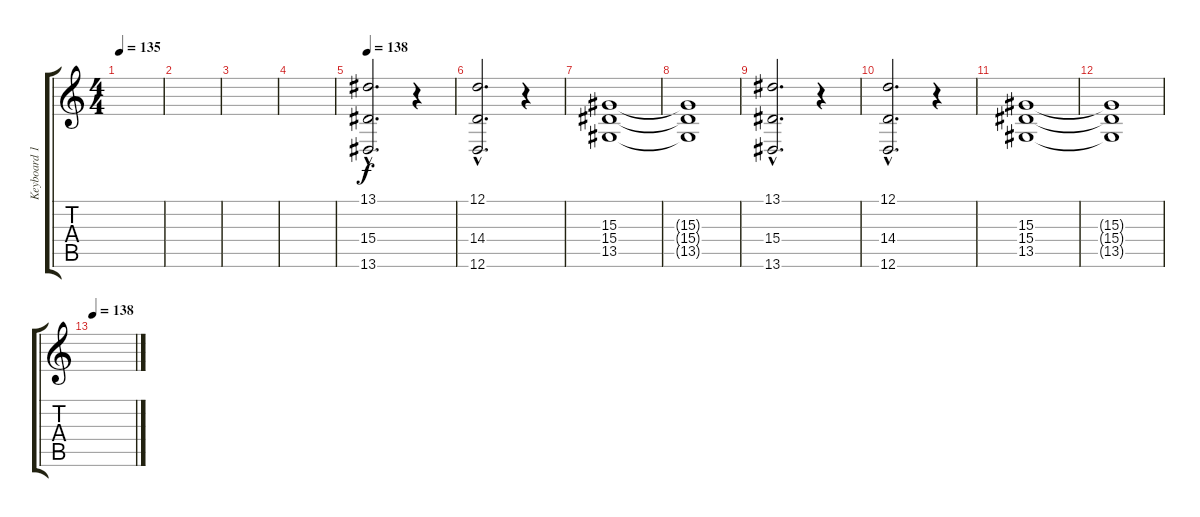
\track ("Keyboard 1" "Keyboard 1") {instrument musicbox}
\staff {score tabs}
\tuning (D4 A3 F3 C3 G2 D2) {hide}
\ts (4 4)
\tempo 135
\clef g2
\ks c
|
|
|
|
\tempo 138
(13.1{hac} 15.4{hac} 13.6{hac}).2{d volume 12 instrument stringensemble2} r.4 |
(12.1{hac} 14.4{hac} 12.6{hac}).2{d} r.4 |
(15.3 15.4 13.5).1 |
(15.3{t} 15.4{t} 13.5{t}).1 |
(13.1{hac} 15.4{hac} 13.6{hac}).2{d volume 12} r.4 |
(12.1{hac} 14.4{hac} 12.6{hac}).2{d} r.4 |
(15.3 15.4 13.5).1 |
(15.3{t} 15.4{t} 13.5{t}).1 |
\tempo 138
